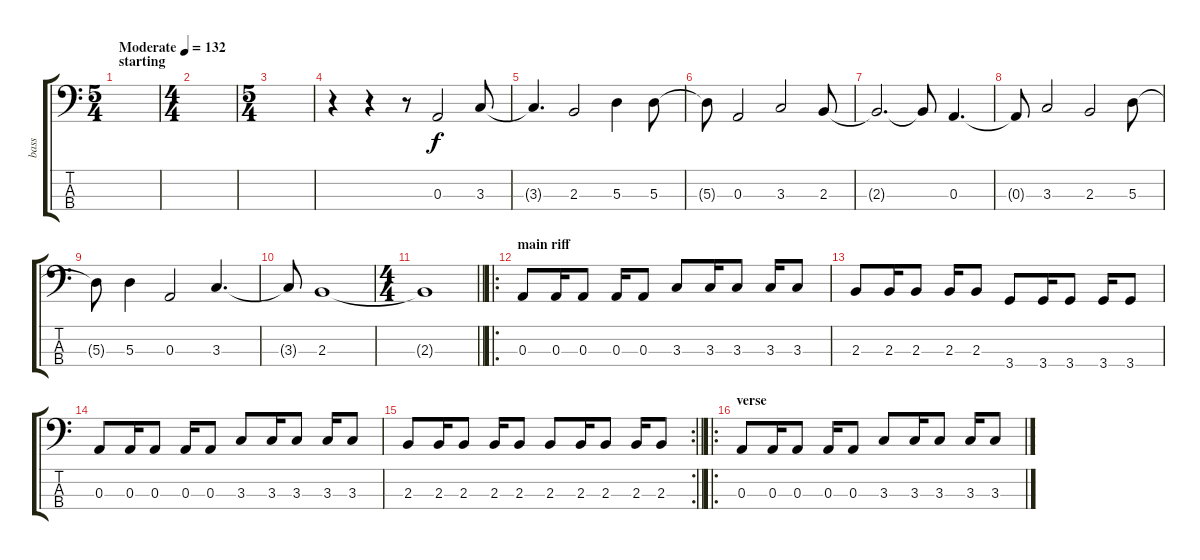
\track ("bass" "bass") {instrument electricbassfinger}
\staff {score tabs}
\tuning (G2 D2 A1 E1) {hide}
\ts (5 4)
\section ("" "starting")
\tempo (132 "Moderate")
\clef f4
\ks c
|
\ts (4 4)
|
\ts (5 4)
|
r.4 r.4 r.8 0.3.2 3.3.8 |
3.3{t}.4{d} 2.3.2 5.3.4 5.3.8 |
5.3{t}.8 0.3.2 3.3.2 2.3.8 |
2.3{t}.2{d} 2.3{t}.8 0.3.4{d} |
0.3{t}.8 3.3.2 2.3.2 5.3.8 |
5.3{t}.8 5.3.4 0.3.2 3.3.4{d} |
3.3{t}.8 2.3.1 |
\ts (4 4)
\barLineRight lightlight
2.3{t}.1 |
\ro
\section ("" "main riff")
0.3.8 0.3.16 0.3.8 0.3.16 0.3.8 3.3.8 3.3.16 3.3.8 3.3.16 3.3.8 |
2.3.8 2.3.16 2.3.8 2.3.16 2.3.8 3.4.8 3.4.16 3.4.8 3.4.16 3.4.8 |
0.3.8 0.3.16 0.3.8 0.3.16 0.3.8 3.3.8 3.3.16 3.3.8 3.3.16 3.3.8 |
\rc 2
\barLineRight lightlight
2.3.8 2.3.16 2.3.8 2.3.16 2.3.8 2.3.8 2.3.16 2.3.8 2.3.16 2.3.8 |
\ro
\section ("" "verse")
0.3.8 0.3.16 0.3.8 0.3.16 0.3.8 3.3.8 3.3.16 3.3.8 3.3.16 3.3.8
